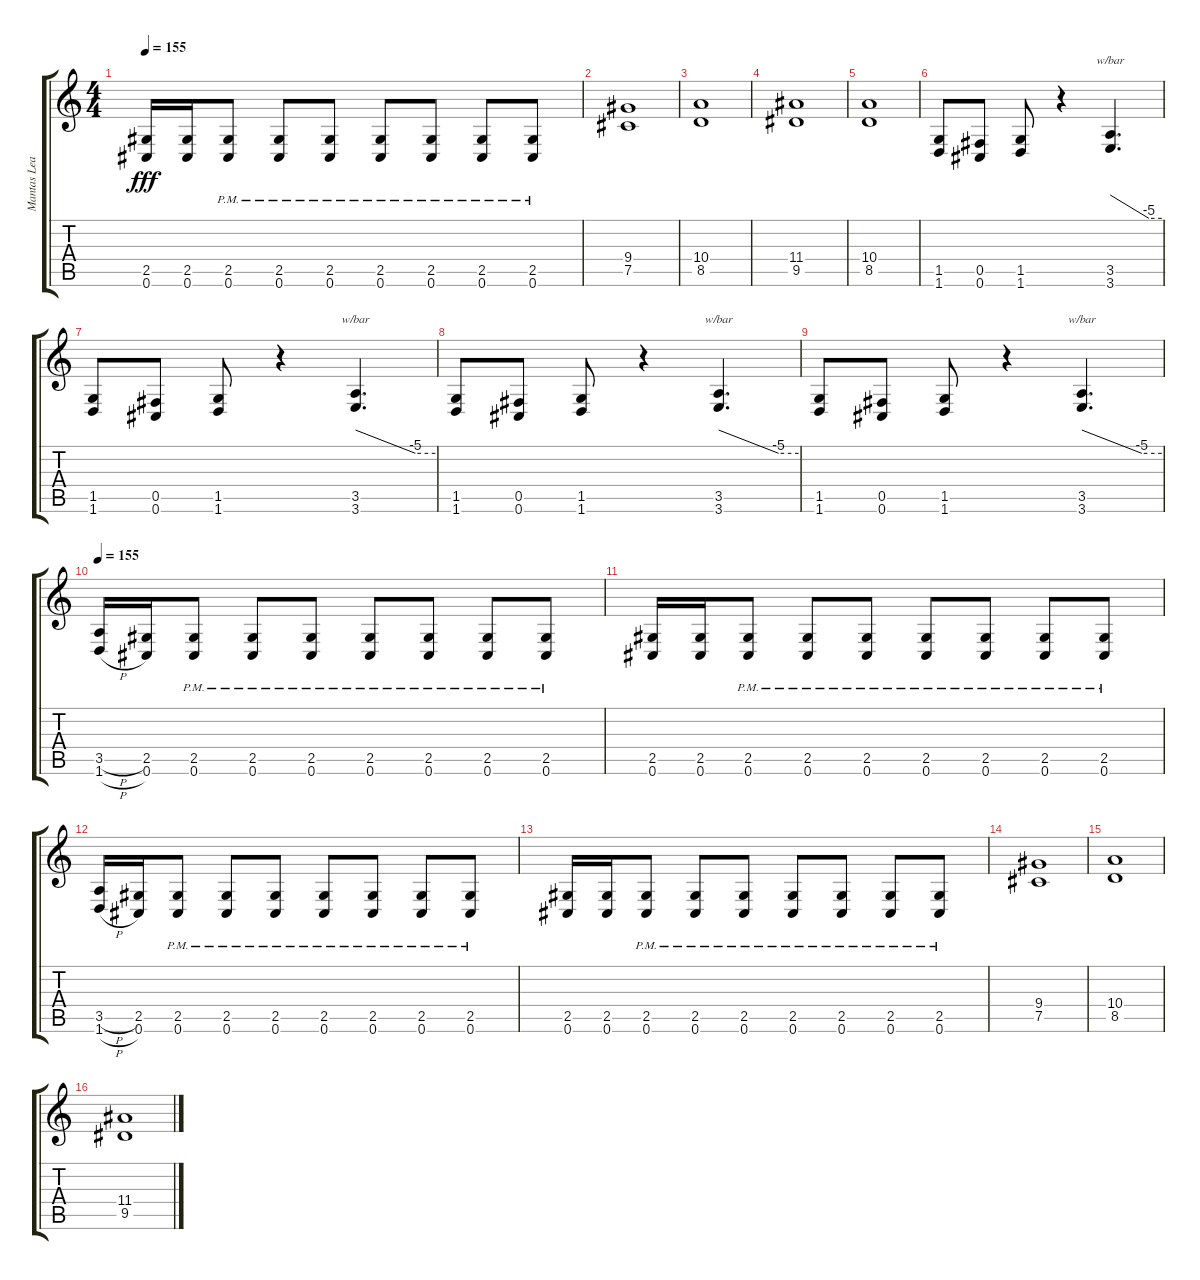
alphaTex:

\track ("Mantas Lead/Overdub" "Mantas Lea") {instrument distortionguitar}
\staff {score tabs}
\tuning (Db4 Ab3 E3 B2 Gb2 Db2) {hide}
\ts (4 4)
\tempo 155
\clef g2
\ks c
(2.5 0.6).16{dy fff} (2.5 0.6).16 (2.5{pm} 0.6{pm}).8 (2.5{pm} 0.6{pm}).8 (2.5{pm} 0.6{pm}).8 (2.5{pm} 0.6{pm}).8 (2.5{pm} 0.6{pm}).8 (2.5{pm} 0.6{pm}).8 (2.5{pm} 0.6{pm}).8 |
(9.4 7.5).1 |
(10.4 8.5).1 |
(11.4 9.5).1 |
(10.4 8.5).1 |
(1.5 1.6).8 (0.5 0.6).8 (1.5 1.6).8 r.4 (3.5 3.6).4{d tbe (custom default 0 0 45 -20 60 -20)} |
(1.5 1.6).8 (0.5 0.6).8 (1.5 1.6).8 r.4 (3.5 3.6).4{d tbe (custom default 0 0 45 -20 60 -20)} |
(1.5 1.6).8 (0.5 0.6).8 (1.5 1.6).8 r.4 (3.5 3.6).4{d tbe (custom default 0 0 45 -20 60 -20)} |
(1.5 1.6).8 (0.5 0.6).8 (1.5 1.6).8 r.4 (3.5 3.6).4{d tbe (custom default 0 0 45 -20 60 -20)} |
\tempo 155
(3.5{h} 1.6{h}).16 (2.5 0.6).16 (2.5{pm} 0.6{pm}).8 (2.5{pm} 0.6{pm}).8 (2.5{pm} 0.6{pm}).8 (2.5{pm} 0.6{pm}).8 (2.5{pm} 0.6{pm}).8 (2.5{pm} 0.6{pm}).8 (2.5{pm} 0.6{pm}).8 |
(2.5 0.6).16 (2.5 0.6).16 (2.5{pm} 0.6{pm}).8 (2.5{pm} 0.6{pm}).8 (2.5{pm} 0.6{pm}).8 (2.5{pm} 0.6{pm}).8 (2.5{pm} 0.6{pm}).8 (2.5{pm} 0.6{pm}).8 (2.5{pm} 0.6{pm}).8 |
(3.5{h} 1.6{h}).16 (2.5 0.6).16 (2.5{pm} 0.6{pm}).8 (2.5{pm} 0.6{pm}).8 (2.5{pm} 0.6{pm}).8 (2.5{pm} 0.6{pm}).8 (2.5{pm} 0.6{pm}).8 (2.5{pm} 0.6{pm}).8 (2.5{pm} 0.6{pm}).8 |
(2.5 0.6).16 (2.5 0.6).16 (2.5{pm} 0.6{pm}).8 (2.5{pm} 0.6{pm}).8 (2.5{pm} 0.6{pm}).8 (2.5{pm} 0.6{pm}).8 (2.5{pm} 0.6{pm}).8 (2.5{pm} 0.6{pm}).8 (2.5{pm} 0.6{pm}).8 |
(9.4 7.5).1 |
(10.4 8.5).1 |
(11.4 9.5).1
